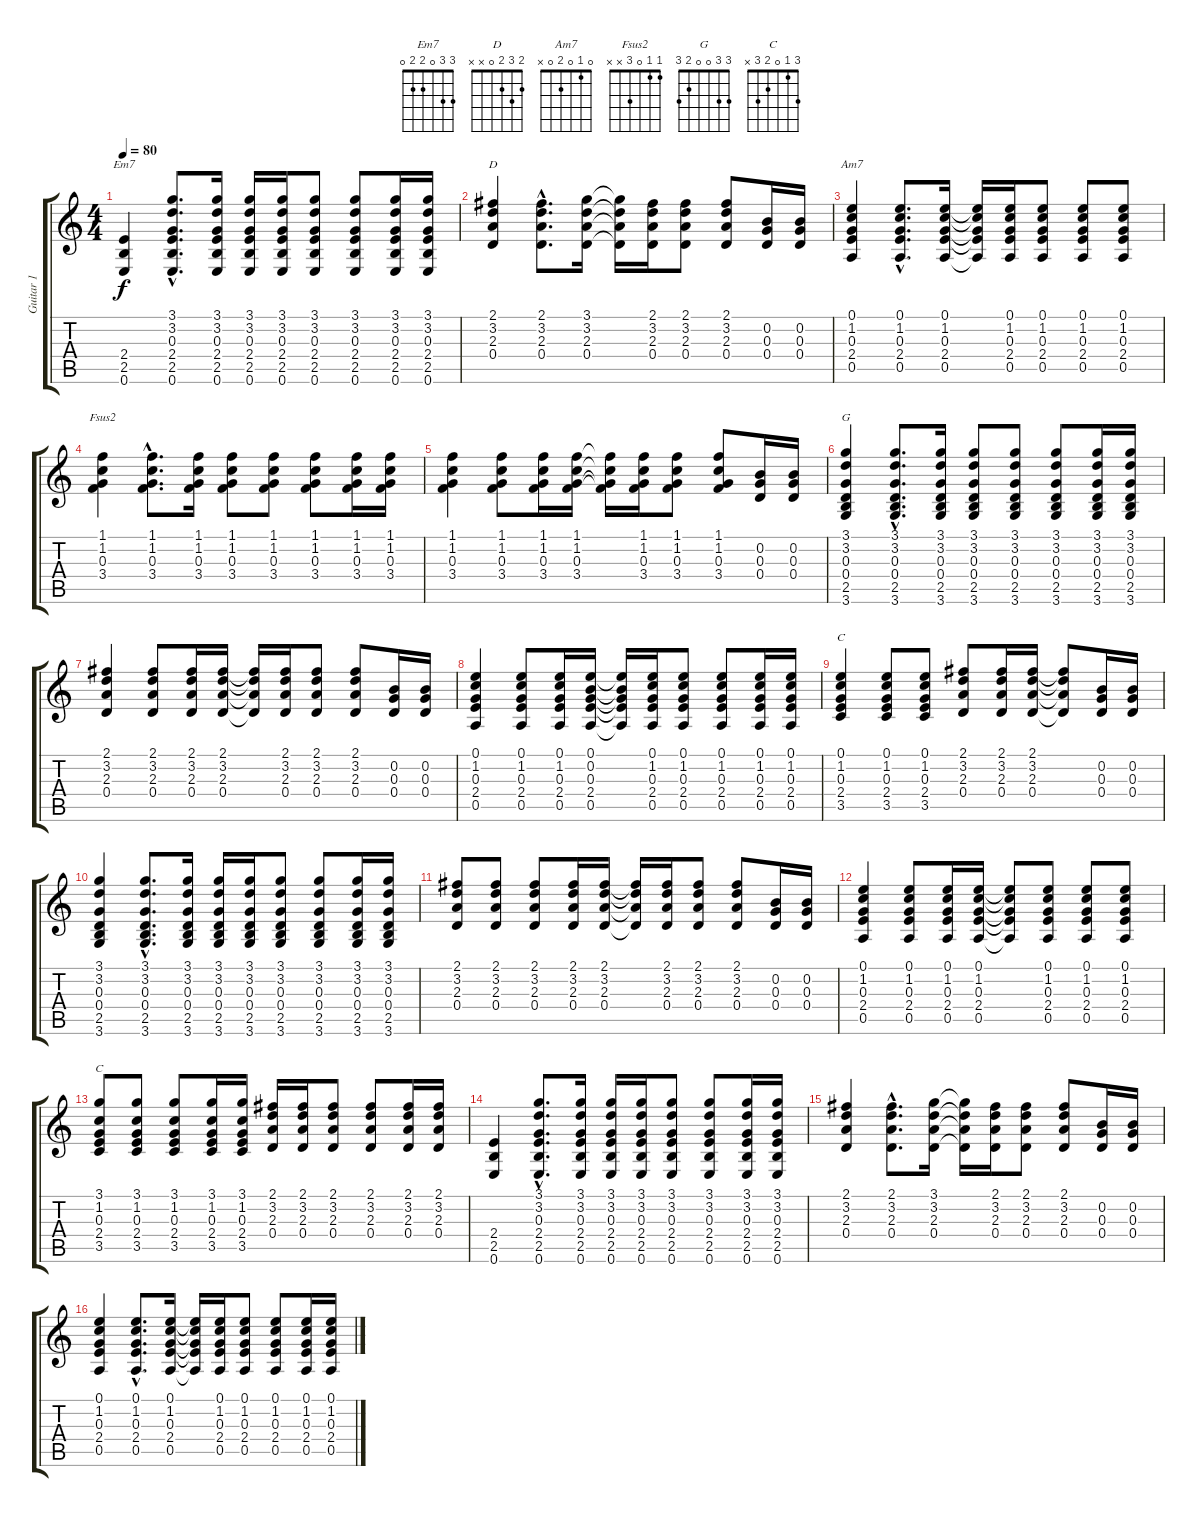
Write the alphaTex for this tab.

\track ("Guitar 1" "Guitar 1") {instrument acousticguitarsteel}
\staff {score tabs}
\tuning (E4 B3 G3 D3 A2 E2) {hide}
\chord ("Em7" 3 3 0 2 2 0)
\chord ("D" 2 3 2 0 x x)
\chord ("Am7" 0 1 0 2 0 x)
\chord ("Fsus2" 1 1 0 3 x x)
\chord ("G" 3 3 0 0 2 3)
\chord ("C" 0 1 0 2 3 x)
\chord ("C" 3 1 0 2 3 x)
\ts (4 4)
\tempo 80
\clef g2
\ks c
(2.4 2.5 0.6).4{ch "Em7" dy f} (3.1{hac} 3.2{hac} 0.3{hac} 2.4{hac} 2.5{hac} 0.6{hac}).8{d} (3.1 3.2 0.3 2.4 2.5 0.6).16 (3.1 3.2 0.3 2.4 2.5 0.6).16 (3.1 3.2 0.3 2.4 2.5 0.6).16 (3.1 3.2 0.3 2.4 2.5 0.6).8 (3.1 3.2 0.3 2.4 2.5 0.6).8 (3.1 3.2 0.3 2.4 2.5 0.6).16 (3.1 3.2 0.3 2.4 2.5 0.6).16 |
(2.1 3.2 2.3 0.4).4{ch "D"} (2.1{hac} 3.2{hac} 2.3{hac} 0.4{hac}).8{d} (3.1 3.2 2.3 0.4).16 (3.1{t} 3.2{t} 2.3{t} 0.4{t}).16 (2.1 3.2 2.3 0.4).16 (2.1 3.2 2.3 0.4).8 (2.1 3.2 2.3 0.4).8 (0.2 0.3 0.4).16 (0.2 0.3 0.4).16 |
(0.1 1.2 0.3 2.4 0.5).4{ch "Am7"} (0.1{hac} 1.2{hac} 0.3{hac} 2.4{hac} 0.5{hac}).8{d} (0.1 1.2 0.3 2.4 0.5).16 (0.1{t} 1.2{t} 0.3{t} 2.4{t} 0.5{t}).16 (0.1 1.2 0.3 2.4 0.5).16 (0.1 1.2 0.3 2.4 0.5).8 (0.1 1.2 0.3 2.4 0.5).8 (0.1 1.2 0.3 2.4 0.5).8 |
(1.1 1.2 0.3 3.4).4{ch "Fsus2"} (1.1{hac} 1.2{hac} 0.3{hac} 3.4{hac}).8{d} (1.1 1.2 0.3 3.4).16 (1.1 1.2 0.3 3.4).8 (1.1 1.2 0.3 3.4).8 (1.1 1.2 0.3 3.4).8 (1.1 1.2 0.3 3.4).16 (1.1 1.2 0.3 3.4).16 |
(1.1 1.2 0.3 3.4).4 (1.1 1.2 0.3 3.4).8 (1.1 1.2 0.3 3.4).16 (1.1 1.2 0.3 3.4).16 (1.1{t} 1.2{t} 0.3{t} 3.4{t}).16 (1.1 1.2 0.3 3.4).16 (1.1 1.2 0.3 3.4).8 (1.1 1.2 0.3 3.4).8 (0.2 0.3 0.4).16 (0.2 0.3 0.4).16 |
(3.1 3.2 0.3 0.4 2.5 3.6).4{ch "G"} (3.1{hac} 3.2{hac} 0.3{hac} 0.4{hac} 2.5{hac} 3.6{hac}).8{d} (3.1 3.2 0.3 0.4 2.5 3.6).16 (3.1 3.2 0.3 0.4 2.5 3.6).8 (3.1 3.2 0.3 0.4 2.5 3.6).8 (3.1 3.2 0.3 0.4 2.5 3.6).8 (3.1 3.2 0.3 0.4 2.5 3.6).16 (3.1 3.2 0.3 0.4 2.5 3.6).16 |
(2.1 3.2 2.3 0.4).4 (2.1 3.2 2.3 0.4).8 (2.1 3.2 2.3 0.4).16 (2.1 3.2 2.3 0.4).16 (2.1{t} 3.2{t} 2.3{t} 0.4{t}).16 (2.1 3.2 2.3 0.4).16 (2.1 3.2 2.3 0.4).8 (2.1 3.2 2.3 0.4).8 (0.2 0.3 0.4).16 (0.2 0.3 0.4).16 |
(0.1 1.2 0.3 2.4 0.5).4 (0.1 1.2 0.3 2.4 0.5).8 (0.1 1.2 0.3 2.4 0.5).16 (0.1 0.2 0.3 2.4 0.5).16 (0.1{t} 0.2{t} 0.3{t} 2.4{t} 0.5{t}).16 (0.1 1.2 0.3 2.4 0.5).16 (0.1 1.2 0.3 2.4 0.5).8 (0.1 1.2 0.3 2.4 0.5).8 (0.1 1.2 0.3 2.4 0.5).16 (0.1 1.2 0.3 2.4 0.5).16 |
(0.1 1.2 0.3 2.4 3.5).4{ch "C"} (0.1 1.2 0.3 2.4 3.5).8 (0.1 1.2 0.3 2.4 3.5).8 (2.1 3.2 2.3 0.4).8 (2.1 3.2 2.3 0.4).16 (2.1 3.2 2.3 0.4).16 (2.1{t} 3.2{t} 2.3{t} 0.4{t}).8 (0.2 0.3 0.4).16 (0.2 0.3 0.4).16 |
(3.1 3.2 0.3 0.4 2.5 3.6).4 (3.1{hac} 3.2{hac} 0.3{hac} 0.4{hac} 2.5{hac} 3.6{hac}).8{d} (3.1 3.2 0.3 0.4 2.5 3.6).16 (3.1 3.2 0.3 0.4 2.5 3.6).16 (3.1 3.2 0.3 0.4 2.5 3.6).16 (3.1 3.2 0.3 0.4 2.5 3.6).8 (3.1 3.2 0.3 0.4 2.5 3.6).8 (3.1 3.2 0.3 0.4 2.5 3.6).16 (3.1 3.2 0.3 0.4 2.5 3.6).16 |
(2.1 3.2 2.3 0.4).8 (2.1 3.2 2.3 0.4).8 (2.1 3.2 2.3 0.4).8 (2.1 3.2 2.3 0.4).16 (2.1 3.2 2.3 0.4).16 (2.1{t} 3.2{t} 2.3{t} 0.4{t}).16 (2.1 3.2 2.3 0.4).16 (2.1 3.2 2.3 0.4).8 (2.1 3.2 2.3 0.4).8 (0.2 0.3 0.4).16 (0.2 0.3 0.4).16 |
(0.1 1.2 0.3 2.4 0.5).4 (0.1 1.2 0.3 2.4 0.5).8 (0.1 1.2 0.3 2.4 0.5).16 (0.1 1.2 0.3 2.4 0.5).16 (0.1{t} 1.2{t} 0.3{t} 2.4{t} 0.5{t}).8 (0.1 1.2 0.3 2.4 0.5).8 (0.1 1.2 0.3 2.4 0.5).8 (0.1 1.2 0.3 2.4 0.5).8 |
(3.1 1.2 0.3 2.4 3.5).8{ch "C"} (3.1 1.2 0.3 2.4 3.5).8 (3.1 1.2 0.3 2.4 3.5).8 (3.1 1.2 0.3 2.4 3.5).16 (3.1 1.2 0.3 2.4 3.5).16 (2.1 3.2 2.3 0.4).16 (2.1 3.2 2.3 0.4).16 (2.1 3.2 2.3 0.4).8 (2.1 3.2 2.3 0.4).8 (2.1 3.2 2.3 0.4).16 (2.1 3.2 2.3 0.4).16 |
(2.4 2.5 0.6).4 (3.1{hac} 3.2{hac} 0.3{hac} 2.4{hac} 2.5{hac} 0.6{hac}).8{d} (3.1 3.2 0.3 2.4 2.5 0.6).16 (3.1 3.2 0.3 2.4 2.5 0.6).16 (3.1 3.2 0.3 2.4 2.5 0.6).16 (3.1 3.2 0.3 2.4 2.5 0.6).8 (3.1 3.2 0.3 2.4 2.5 0.6).8 (3.1 3.2 0.3 2.4 2.5 0.6).16 (3.1 3.2 0.3 2.4 2.5 0.6).16 |
(2.1 3.2 2.3 0.4).4 (2.1{hac} 3.2{hac} 2.3{hac} 0.4{hac}).8{d} (3.1 3.2 2.3 0.4).16 (3.1{t} 3.2{t} 2.3{t} 0.4{t}).16 (2.1 3.2 2.3 0.4).16 (2.1 3.2 2.3 0.4).8 (2.1 3.2 2.3 0.4).8 (0.2 0.3 0.4).16 (0.2 0.3 0.4).16 |
(0.1 1.2 0.3 2.4 0.5).4 (0.1{hac} 1.2{hac} 0.3{hac} 2.4{hac} 0.5{hac}).8{d} (0.1 1.2 0.3 2.4 0.5).16 (0.1{t} 1.2{t} 0.3{t} 2.4{t} 0.5{t}).16 (0.1 1.2 0.3 2.4 0.5).16 (0.1 1.2 0.3 2.4 0.5).8 (0.1 1.2 0.3 2.4 0.5).8 (0.1 1.2 0.3 2.4 0.5).16 (0.1 1.2 0.3 2.4 0.5).16
